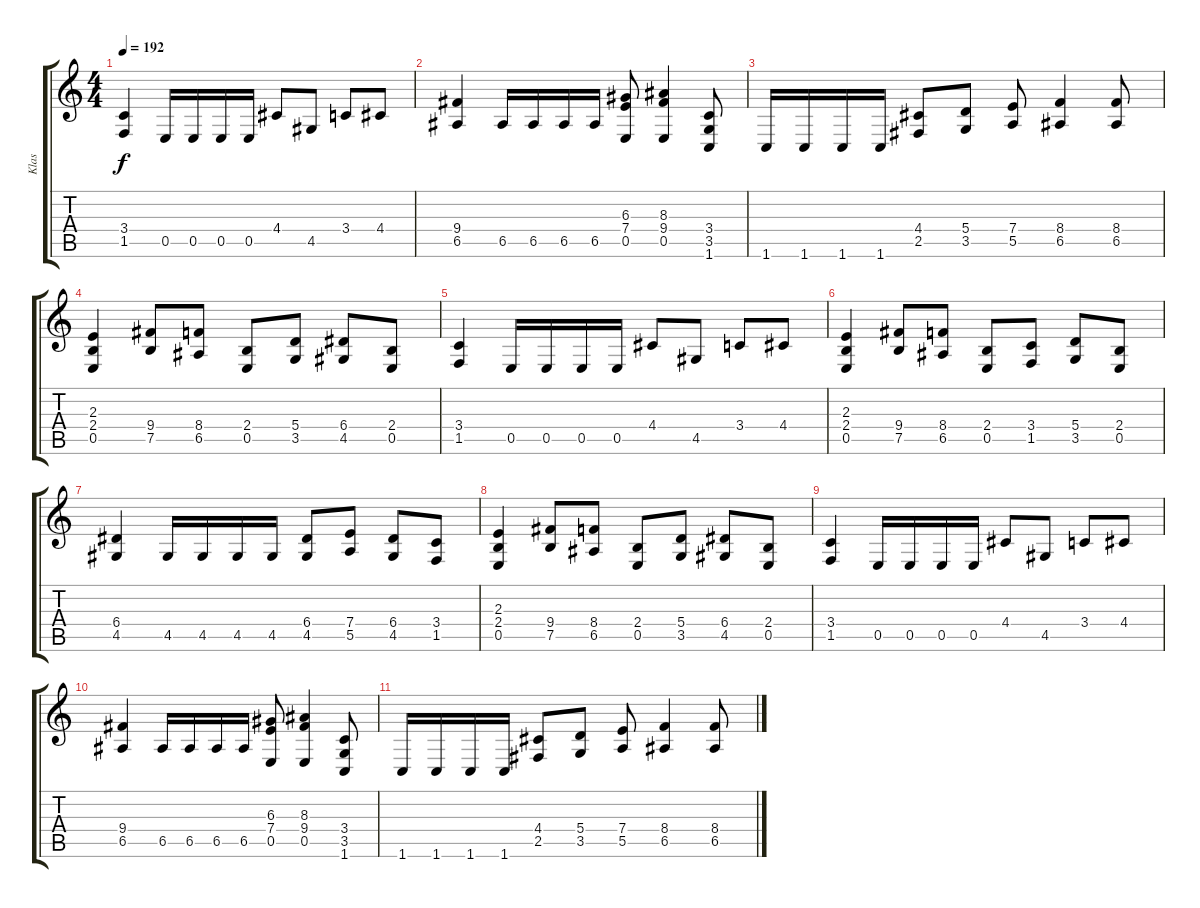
\track ("Klas" "Klas") {instrument distortionguitar}
\staff {score tabs}
\tuning (B3 Gb3 D3 A2 E2 B1) {hide}
\ts (4 4)
\tempo 192
\clef g2
\ks c
(3.4 1.5).4{dy f} 0.5.16 0.5.16 0.5.16 0.5.16 4.4.8 4.5.8 3.4.8 4.4.8 |
(9.4 6.5).4 6.5.16 6.5.16 6.5.16 6.5.16 (6.3 7.4 0.5).8 (8.3 9.4 0.5).4 (3.4 3.5 1.6).8 |
1.6.16 1.6.16 1.6.16 1.6.16 (4.4 2.5).8 (5.4 3.5).8 (7.4 5.5).8 (8.4 6.5).4 (8.4 6.5).8 |
(2.3 2.4 0.5).4 (9.4 7.5).8 (8.4 6.5).8 (2.4 0.5).8 (5.4 3.5).8 (6.4 4.5).8 (2.4 0.5).8 |
(3.4 1.5).4 0.5.16 0.5.16 0.5.16 0.5.16 4.4.8 4.5.8 3.4.8 4.4.8 |
(2.3 2.4 0.5).4 (9.4 7.5).8 (8.4 6.5).8 (2.4 0.5).8 (3.4 1.5).8 (5.4 3.5).8 (2.4 0.5).8 |
(6.4 4.5).4 4.5.16 4.5.16 4.5.16 4.5.16 (6.4 4.5).8 (7.4 5.5).8 (6.4 4.5).8 (3.4 1.5).8 |
(2.3 2.4 0.5).4 (9.4 7.5).8 (8.4 6.5).8 (2.4 0.5).8 (5.4 3.5).8 (6.4 4.5).8 (2.4 0.5).8 |
(3.4 1.5).4 0.5.16 0.5.16 0.5.16 0.5.16 4.4.8 4.5.8 3.4.8 4.4.8 |
(9.4 6.5).4 6.5.16 6.5.16 6.5.16 6.5.16 (6.3 7.4 0.5).8 (8.3 9.4 0.5).4 (3.4 3.5 1.6).8 |
1.6.16 1.6.16 1.6.16 1.6.16 (4.4 2.5).8 (5.4 3.5).8 (7.4 5.5).8 (8.4 6.5).4 (8.4 6.5).8
